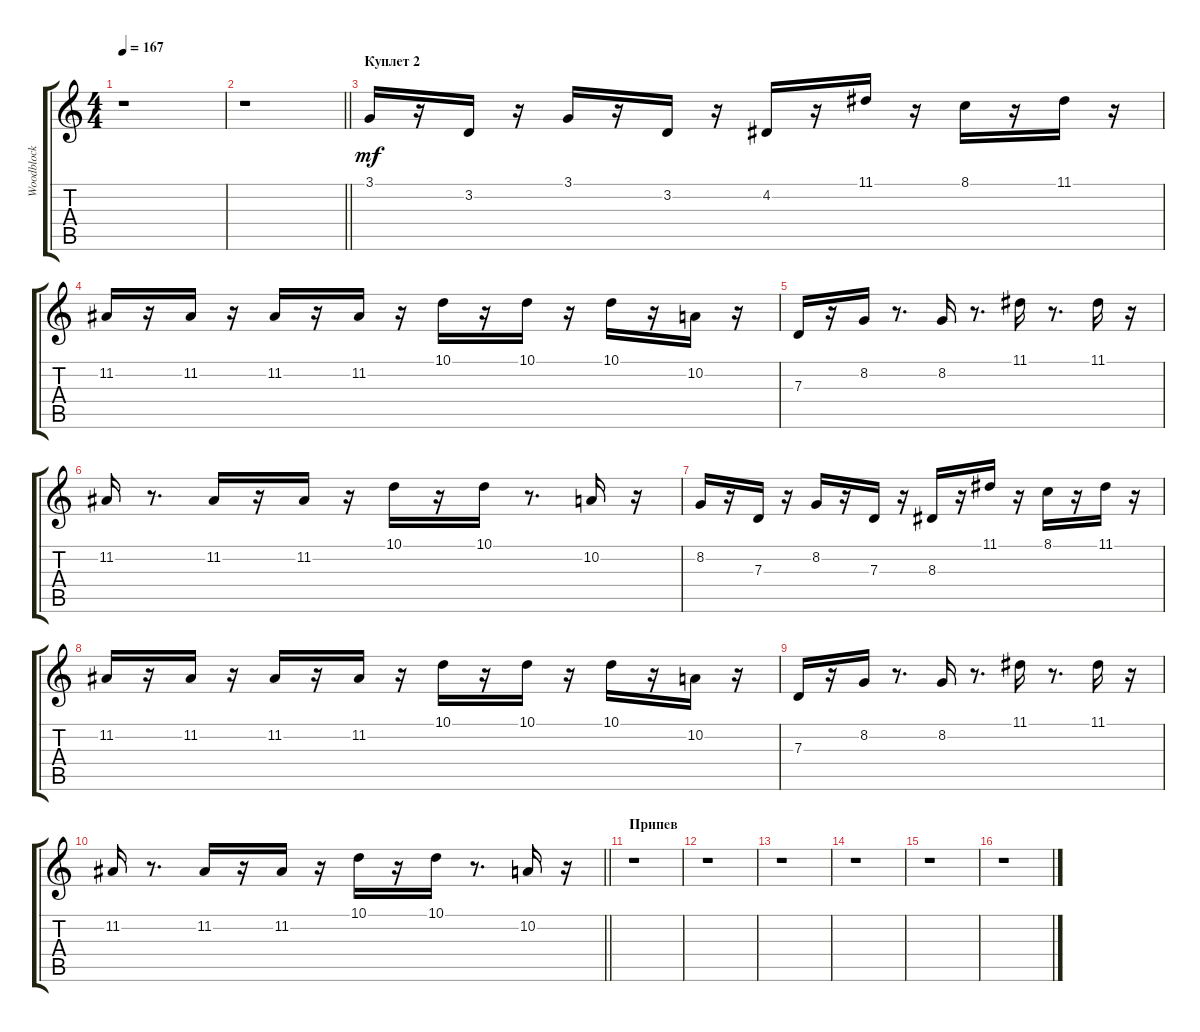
\track ("Woodblock" "Woodblock") {instrument woodblock}
\staff {score tabs}
\tuning (E4 B3 G3 D3 A2 E2) {hide}
\ts (4 4)
\tempo 167
\clef g2
\ks c
r.1{dy mf} |
\barLineRight lightlight
r.1 |
\section ("" "Куплет 2")
3.1.16 r.16 3.2.16 r.16 3.1.16 r.16 3.2.16 r.16 4.2.16 r.16 11.1.16 r.16 8.1.16 r.16 11.1.16 r.16 |
11.2.16 r.16 11.2.16 r.16 11.2.16 r.16 11.2.16 r.16 10.1.16 r.16 10.1.16 r.16 10.1.16 r.16 10.2.16 r.16 |
7.3.16 r.16 8.2.16 r.8{d} 8.2.16 r.8{d} 11.1.16 r.8{d} 11.1.16 r.16 |
11.2.16 r.8{d} 11.2.16 r.16 11.2.16 r.16 10.1.16 r.16 10.1.16 r.8{d} 10.2.16 r.16 |
8.2.16 r.16 7.3.16 r.16 8.2.16 r.16 7.3.16 r.16 8.3.16 r.16 11.1.16 r.16 8.1.16 r.16 11.1.16 r.16 |
11.2.16 r.16 11.2.16 r.16 11.2.16 r.16 11.2.16 r.16 10.1.16 r.16 10.1.16 r.16 10.1.16 r.16 10.2.16 r.16 |
7.3.16 r.16 8.2.16 r.8{d} 8.2.16 r.8{d} 11.1.16 r.8{d} 11.1.16 r.16 |
\barLineRight lightlight
11.2.16 r.8{d} 11.2.16 r.16 11.2.16 r.16 10.1.16 r.16 10.1.16 r.8{d} 10.2.16 r.16 |
\section ("" "Припев")
r.1 |
r.1 |
r.1 |
r.1 |
r.1 |
r.1
